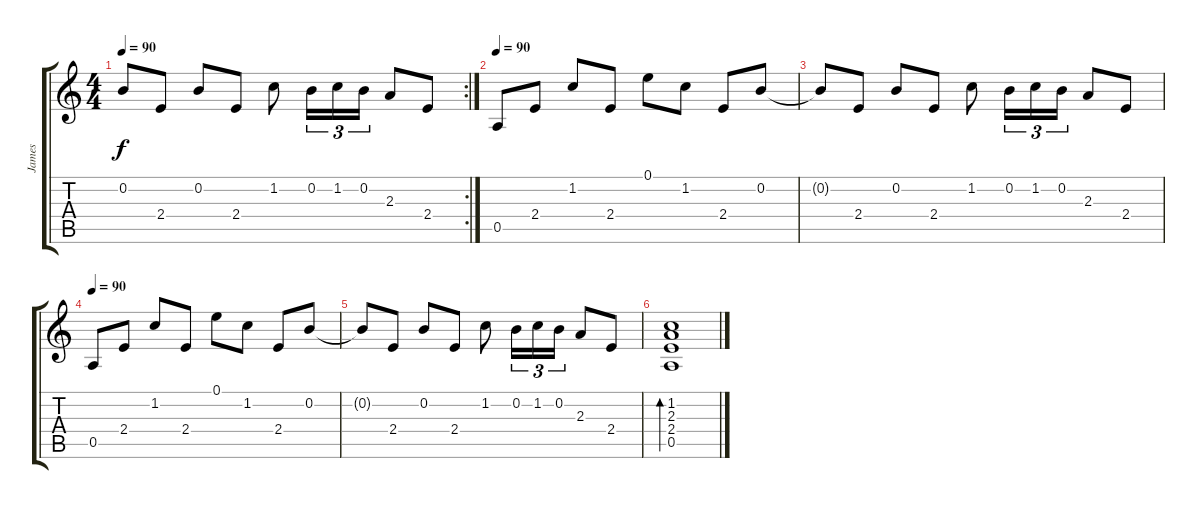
\track ("James" "James") {instrument distortionguitar}
\staff {score tabs}
\tuning (E4 B3 G3 D3 A2 D2) {hide}
\rc 2
\ts (4 4)
\tempo 90
\clef g2
\ks c
0.2{t}.8{dy f} 2.4.8 0.2.8 2.4.8 1.2.8 0.2.16{tu (3 2)} 1.2.16{tu (3 2)} 0.2.16{tu (3 2)} 2.3.8 2.4.8 |
\tempo 90
0.5.8{instrument electricguitarclean} 2.4.8 1.2.8 2.4.8 0.1.8 1.2.8 2.4.8 0.2.8 |
0.2{t}.8 2.4.8 0.2.8 2.4.8 1.2.8 0.2.16{tu (3 2)} 1.2.16{tu (3 2)} 0.2.16{tu (3 2)} 2.3.8 2.4.8 |
\tempo 90
0.5.8{instrument electricguitarclean} 2.4.8 1.2.8 2.4.8 0.1.8 1.2.8 2.4.8 0.2.8 |
0.2{t}.8 2.4.8 0.2.8 2.4.8 1.2.8 0.2.16{tu (3 2)} 1.2.16{tu (3 2)} 0.2.16{tu (3 2)} 2.3.8 2.4.8 |
(1.2 2.3 2.4 0.5).1{bd 240}
